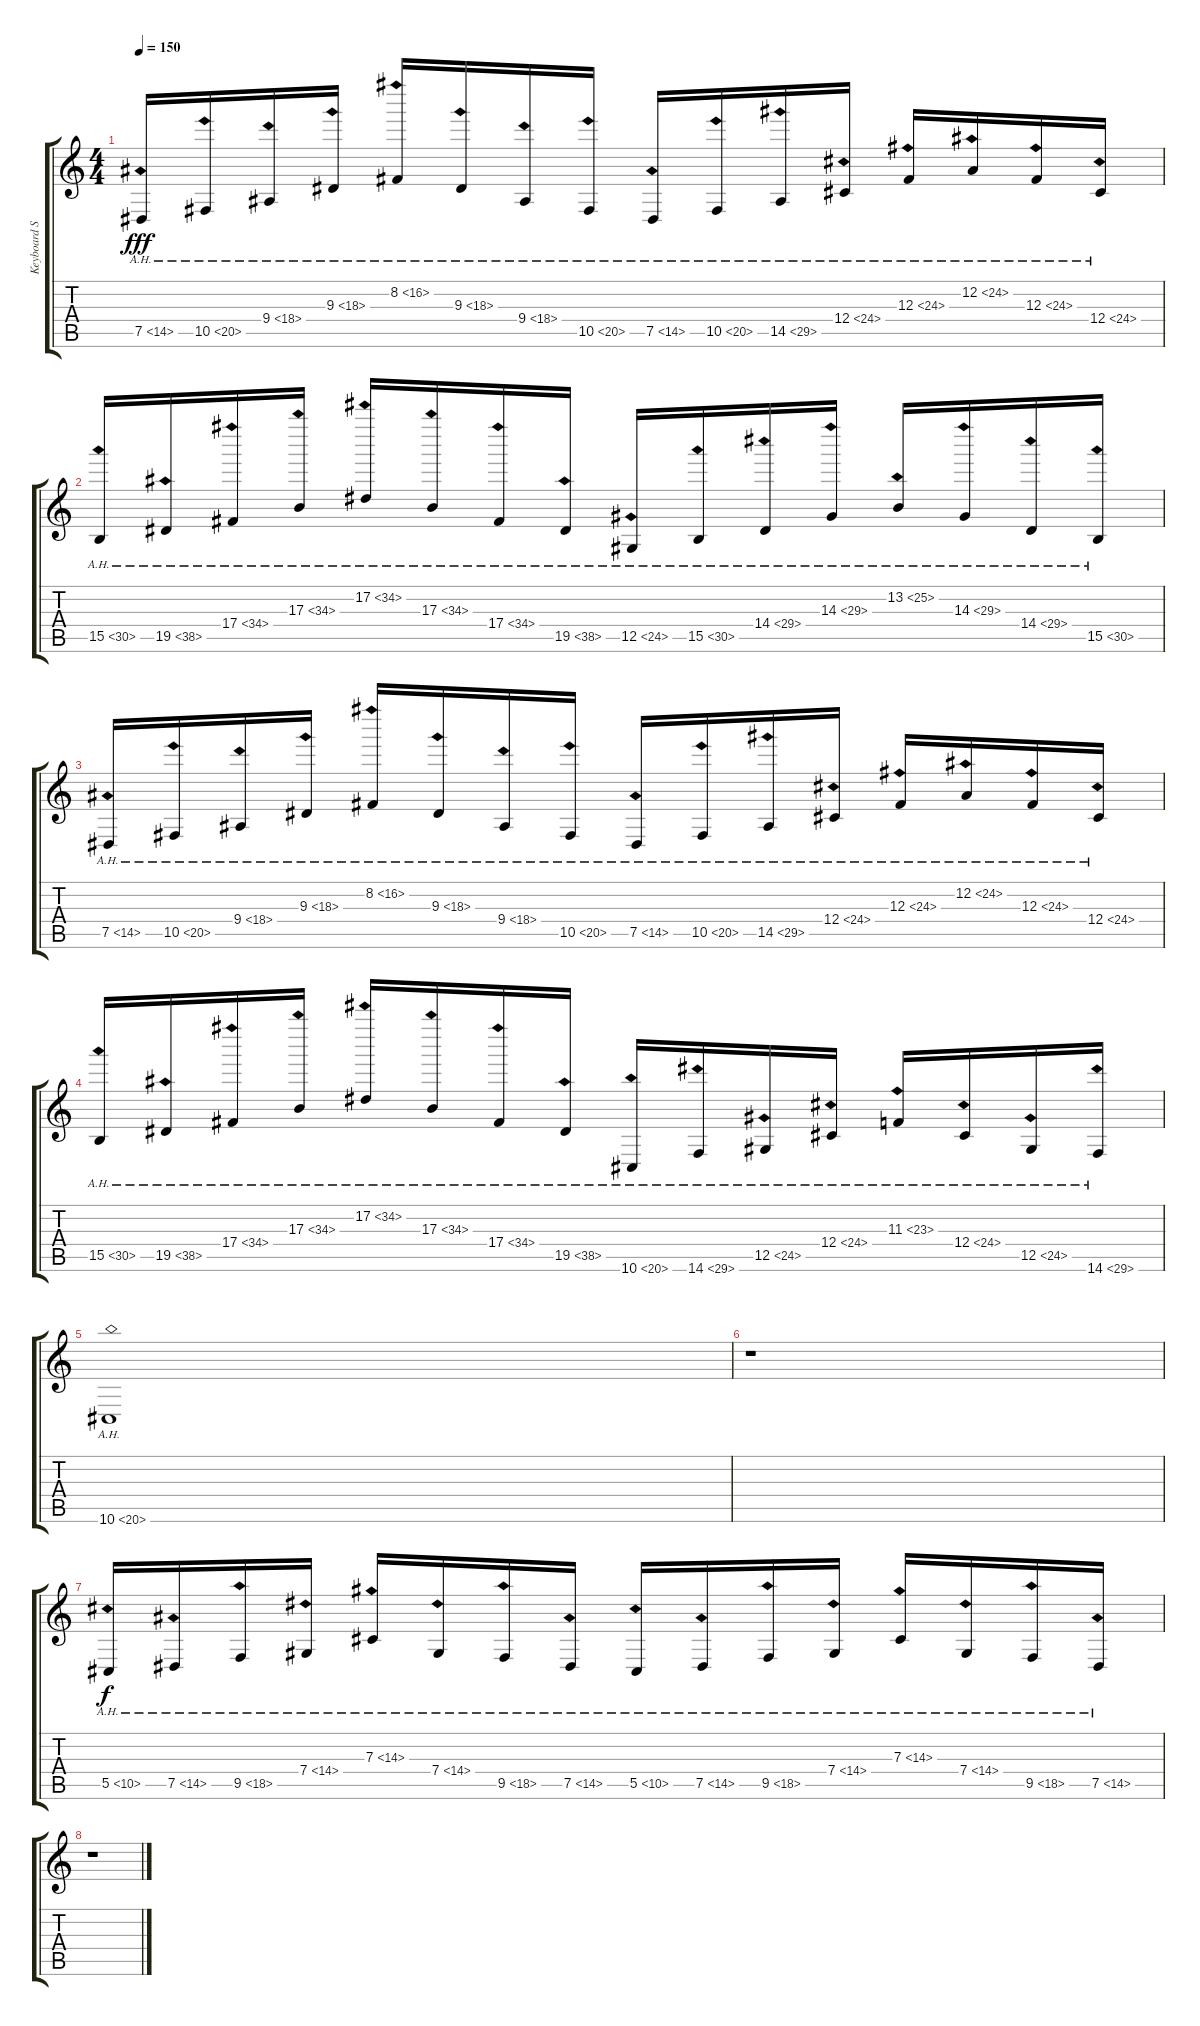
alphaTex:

\track ("Keyboard Solo" "Keyboard S") {instrument lead1square}
\staff {score tabs}
\tuning (Eb4 Bb3 Gb3 Db3 Ab2 Eb2) {hide}
\ts (4 4)
\tempo 150
\clef g2
\ks c
7.5{ah 7}.16{dy fff} 10.5{ah 10}.16 9.4{ah 9}.16 9.3{ah 9}.16 8.2{ah 8}.16 9.3{ah 9}.16 9.4{ah 9}.16 10.5{ah 10}.16 7.5{ah 7}.16 10.5{ah 10}.16 14.5{ah 15}.16 12.4{ah 12}.16 12.3{ah 12}.16 12.2{ah 12}.16 12.3{ah 12}.16 12.4{ah 12}.16 |
15.5{ah 15}.16 19.5{ah 19}.16 17.4{ah 17}.16 17.3{ah 17}.16 17.2{ah 17}.16 17.3{ah 17}.16 17.4{ah 17}.16 19.5{ah 19}.16 12.5{ah 12}.16 15.5{ah 15}.16 14.4{ah 15}.16 14.3{ah 15}.16 13.2{ah 12}.16 14.3{ah 15}.16 14.4{ah 15}.16 15.5{ah 15}.16 |
7.5{ah 7}.16 10.5{ah 10}.16 9.4{ah 9}.16 9.3{ah 9}.16 8.2{ah 8}.16 9.3{ah 9}.16 9.4{ah 9}.16 10.5{ah 10}.16 7.5{ah 7}.16 10.5{ah 10}.16 14.5{ah 15}.16 12.4{ah 12}.16 12.3{ah 12}.16 12.2{ah 12}.16 12.3{ah 12}.16 12.4{ah 12}.16 |
15.5{ah 15}.16 19.5{ah 19}.16 17.4{ah 17}.16 17.3{ah 17}.16 17.2{ah 17}.16 17.3{ah 17}.16 17.4{ah 17}.16 19.5{ah 19}.16 10.6{ah 10}.16 14.6{ah 15}.16 12.5{ah 12}.16 12.4{ah 12}.16 11.3{ah 12}.16 12.4{ah 12}.16 12.5{ah 12}.16 14.6{ah 15}.16 |
10.6{ah 10}.1 |
r.1 |
5.5{ah 5}.16{dy f} 7.5{ah 7}.16 9.5{ah 9}.16 7.4{ah 7}.16 7.3{ah 7}.16 7.4{ah 7}.16 9.5{ah 9}.16 7.5{ah 7}.16 5.5{ah 5}.16 7.5{ah 7}.16 9.5{ah 9}.16 7.4{ah 7}.16 7.3{ah 7}.16 7.4{ah 7}.16 9.5{ah 9}.16 7.5{ah 7}.16 |
r.1
